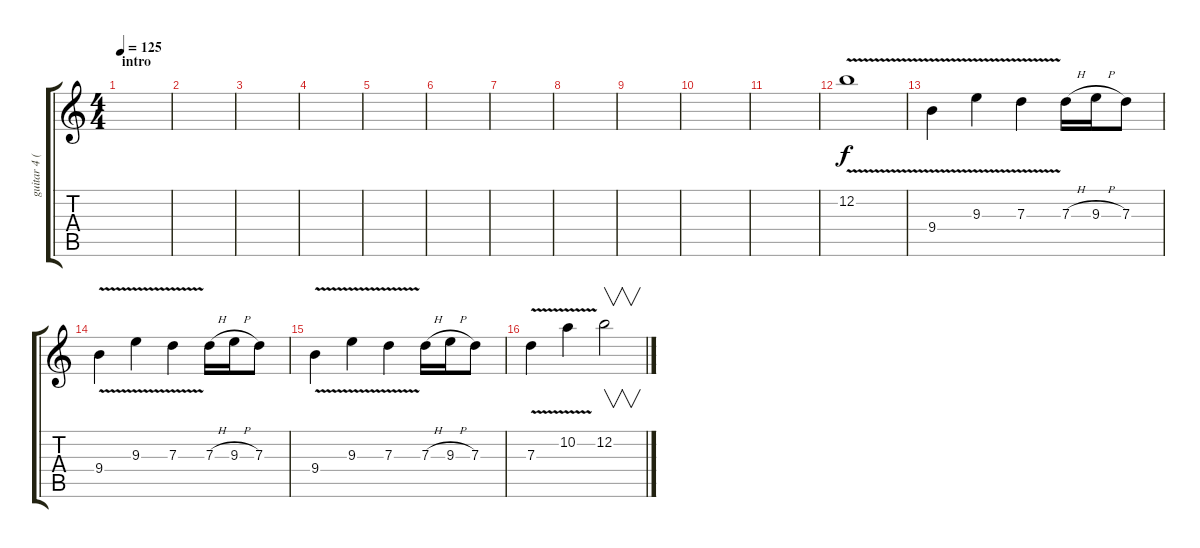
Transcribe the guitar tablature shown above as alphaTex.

\track ("guitar 4 (solo)" "guitar 4 (") {instrument distortionguitar}
\staff {score tabs}
\tuning (E4 B3 G3 D3 A2 E2) {hide}
\ts (4 4)
\section ("" "intro")
\tempo 125
\clef g2
\ks c
|
|
|
|
|
|
|
|
|
|
|
12.2{v}.1 |
9.4{v}.4 9.3{v}.4 7.3{v}.4 7.3{h}.16 9.3{h}.16 7.3.8 |
9.4{v}.4 9.3{v}.4 7.3{v}.4 7.3{h}.16 9.3{h}.16 7.3.8 |
9.4{v}.4 9.3{v}.4 7.3{v}.4 7.3{h}.16 9.3{h}.16 7.3.8 |
7.3{v}.4 10.2{v}.4 12.2.2{v}
